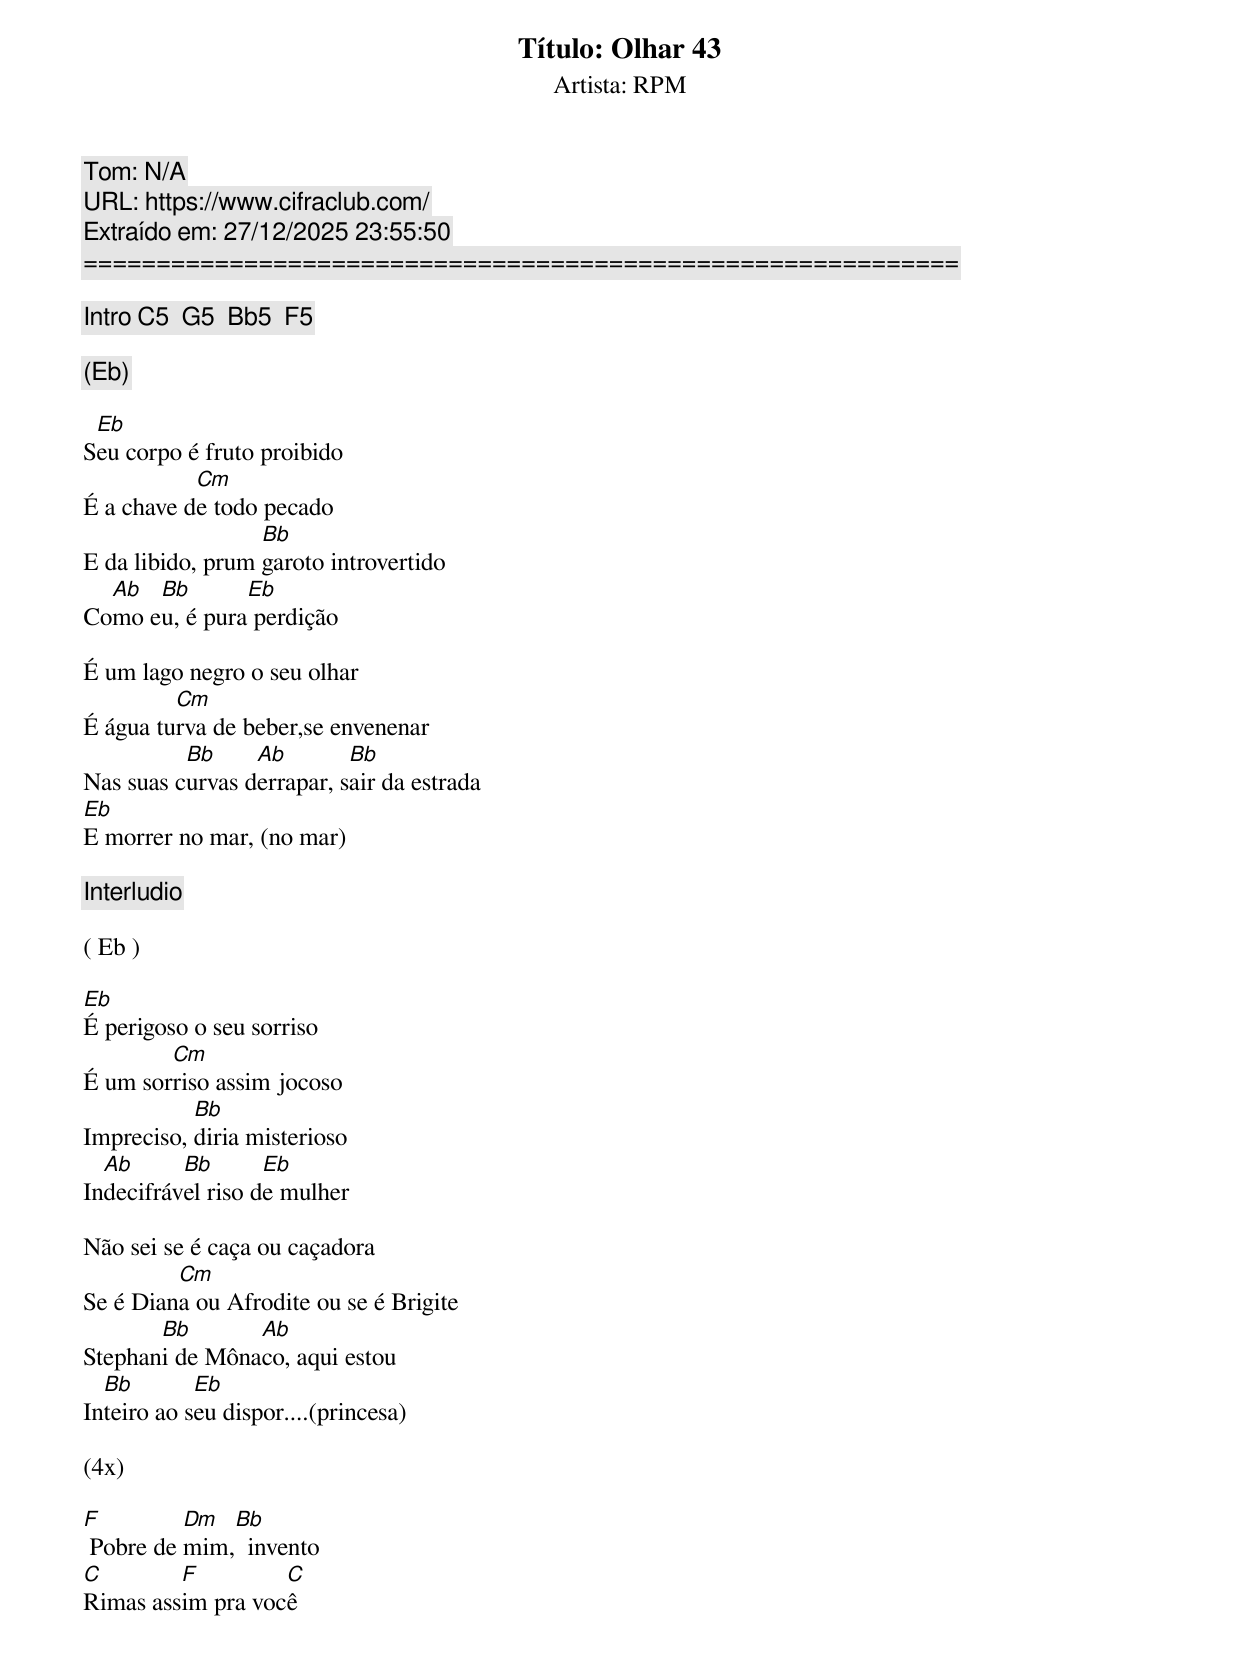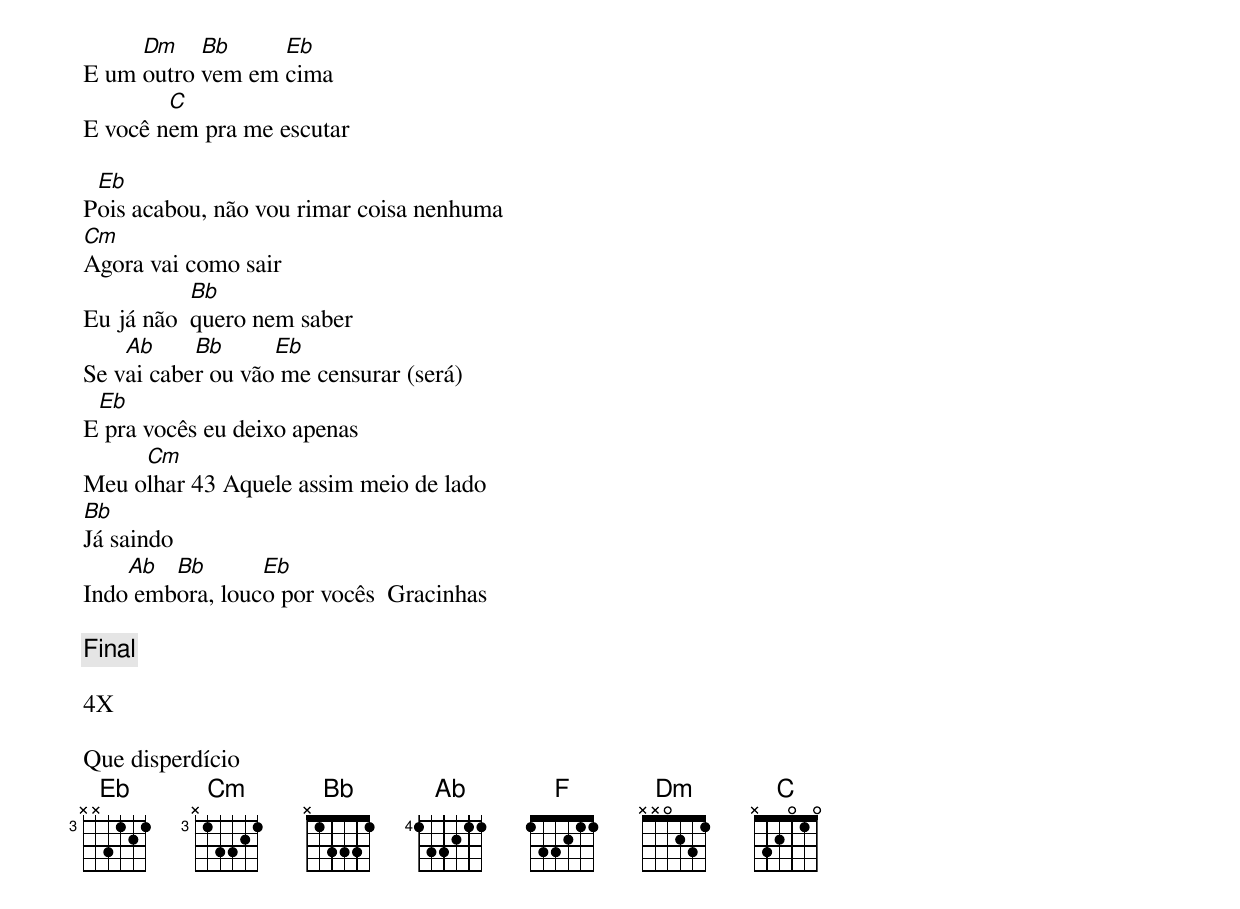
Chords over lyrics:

Título: Olhar 43
Artista: RPM
Tom: N/A
URL: https://www.cifraclub.com/
Extraído em: 27/12/2025 23:55:50
============================================================

[Intro] C5  G5  Bb5  F5

(Eb)

 Eb
Seu corpo é fruto proibido
           Cm
É a chave de todo pecado
                  Bb
E da libido, prum garoto introvertido
  Ab  Bb       Eb
Como eu, é pura perdição

É um lago negro o seu olhar
         Cm
É água turva de beber,se envenenar
          Bb     Ab        Bb
Nas suas curvas derrapar, sair da estrada
Eb
E morrer no mar, (no mar)

[Interludio]

( Eb )

Eb
É perigoso o seu sorriso
        Cm
É um sorriso assim jocoso
           Bb
Impreciso, diria misterioso
  Ab      Bb       Eb
Indecifrável riso de mulher

Não sei se é caça ou caçadora
         Cm
Se é Diana ou Afrodite ou se é Brigite
       Bb       Ab
Stephani de Mônaco, aqui estou
  Bb        Eb
Inteiro ao seu dispor....(princesa)

(4x)

F         Dm  Bb
 Pobre de mim,  invento
C        F         C
Rimas assim pra você
     Dm    Bb     Eb
E um outro vem em cima
        C
E você nem pra me escutar

 Eb
Pois acabou, não vou rimar coisa nenhuma
Cm
Agora vai como sair
           Bb
Eu já não  quero nem saber
    Ab     Bb      Eb
Se vai caber ou vão me censurar (será)
 Eb
E pra vocês eu deixo apenas
     Cm
Meu olhar 43 Aquele assim meio de lado
Bb
Já saindo
    Ab  Bb       Eb
Indo embora, louco por vocês  Gracinhas

[Final]

4X

Que disperdício
